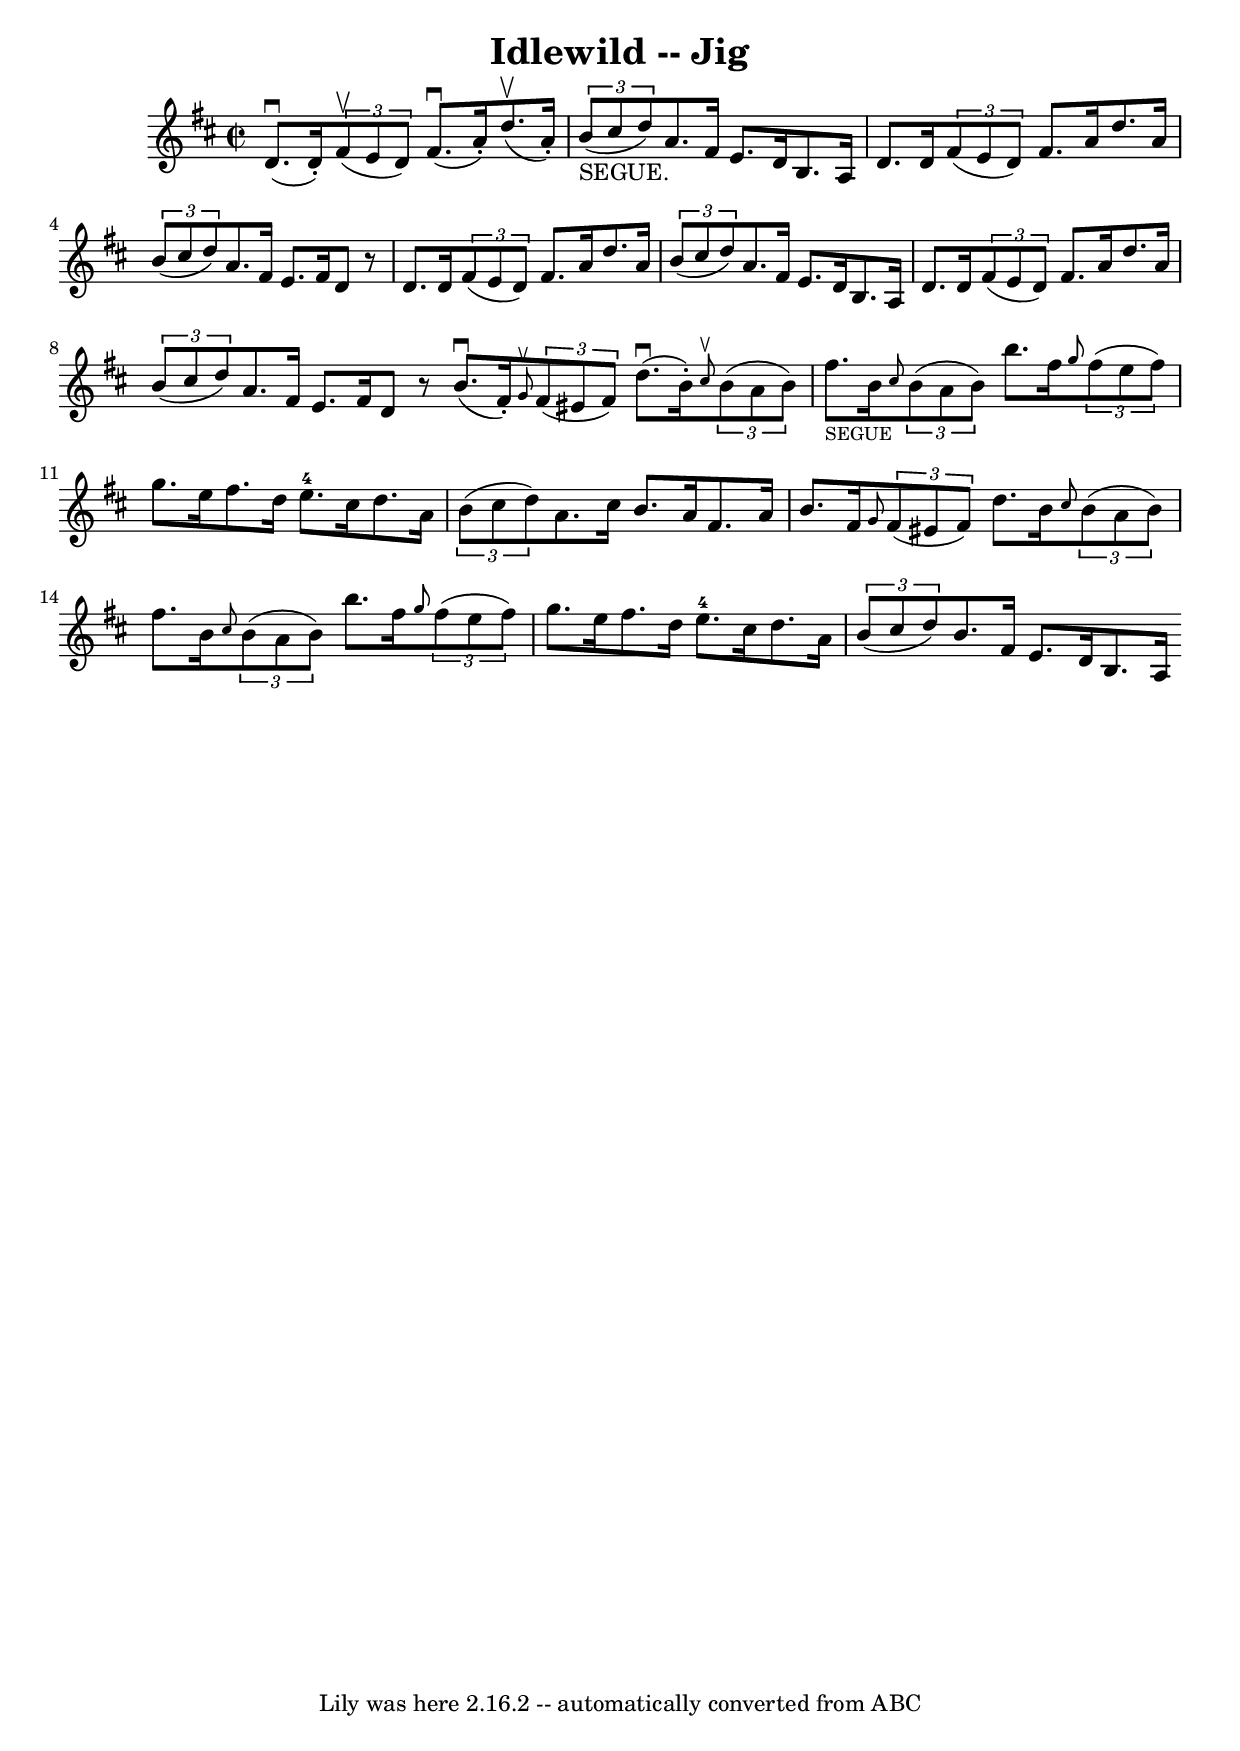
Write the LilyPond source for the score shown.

\version "2.16.2"
\include "Mammoth.ily"
\header {
  %% book = "Ryan's Mammoth Collection"
 crossRefNumber = "1"
 footnotes = "\\\\113 631"
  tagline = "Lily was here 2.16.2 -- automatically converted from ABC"
  title = "Idlewild -- Jig"

}
voicedefault =  {


  \override Staff.TimeSignature #'style = #'C
  \time 2/2 
  \key d \major
 d'8.^\downbow(d'16-.)   \times 2/3 { fis'8 
					^\upbow(e'8 d'8) 
				      } fis'8.^\downbow(a'16-.) d''8.^\upbow( a'16-.)    |
  \times 2/3 { b'8_"SEGUE."(cis''8 d''8) 
	     } a'8. fis'16 e'8. d'16 b8. a16     |
 d'8. d'16    
  \times 2/3 { fis'8 (e'8 d'8)  	     } fis'8. a'16 d''8. a'16      |
  \times 2/3 { b'8 (cis''8 d''8) 
	     } a'8. fis'16 e'8. fis'16 d'8    r8    |
 d'8. d'16    \times 2/3 { fis'8 (
			 e'8 d'8)  			  } fis'8. a'16 d''8. a'16     |
  \times 2/3 {   
 b'8 (cis''8 d''8)    } a'8. fis'16 e'8. d'16 b8. a16      |
 d'8. d'16    \times 2/3 { fis'8 (e'8 d'8) 
			  } fis'8. a'16 d''8. a'16     |
  \times 2/3 { b'8 (cis''8 d''8  
	)  	     } a'8. fis'16 e'8. fis'16 d'8    r8   \bar " |." b'8.^\downbow(fis'16-.)   \grace { g'8^\upbow 
				}   \times 2/3 { fis'8 (
						 eis'8 fis'8) 
					       } d''8.^\downbow(b'16-.)   \grace { cis''8 
										   ^\upbow 
										  }   \times 2/3 { b'8 (a'8 b'8)  												 }    |
 fis''8. 
  _\segue b'16  \grace { cis''8  
		       }   \times 2/3 { b'8 (a'8 b'8) 

				      } b''8. fis''16  \grace { g''8  
							      }   \times 2/3 { fis''8 (e''8    
									 fis''8)  									     }    |
 g''8. e''16 fis''8. d''16 e''8.-4 cis''16 d''8. a'16    |
  \times 2/3 { b'8 (cis''8    
	 d''8)  	     } a'8. cis''16 b'8. a'16 fis'8. a'16     |
  
 b'8. fis'16  \grace { g'8  
		      }   \times 2/3 { fis'8 (eis'8 fis'8  
				) 
				     } d''8. b'16  \grace { cis''8  
							  }   \times 2/3 { b'8 (a'8 b'8 
									   )  									 }    |
 fis''8. b'16  \grace { cis''8  
		       }   \times 2/3 { b'8 
					(a'8 b'8) 
				      } b''8. fis''16  \grace { g''8  
							      }   \times 2/3 {   
								fis''8 (e''8 fis''8)  							      }    |
 g''8. e''16 fis''8. d''16 e''8.-4 cis''16 d''8. a'16     |
  \times 2/3 {   
 b'8 (cis''8 d''8) 
  } b'8. fis'16 e'8. d'16 b8. a16        \bar " |."   

}

\score{
  <<

    \context Staff="default"
    {
      \voicedefault 
      
    }

  >>
  \layout {
    
  }
  \midi {
  }

}
